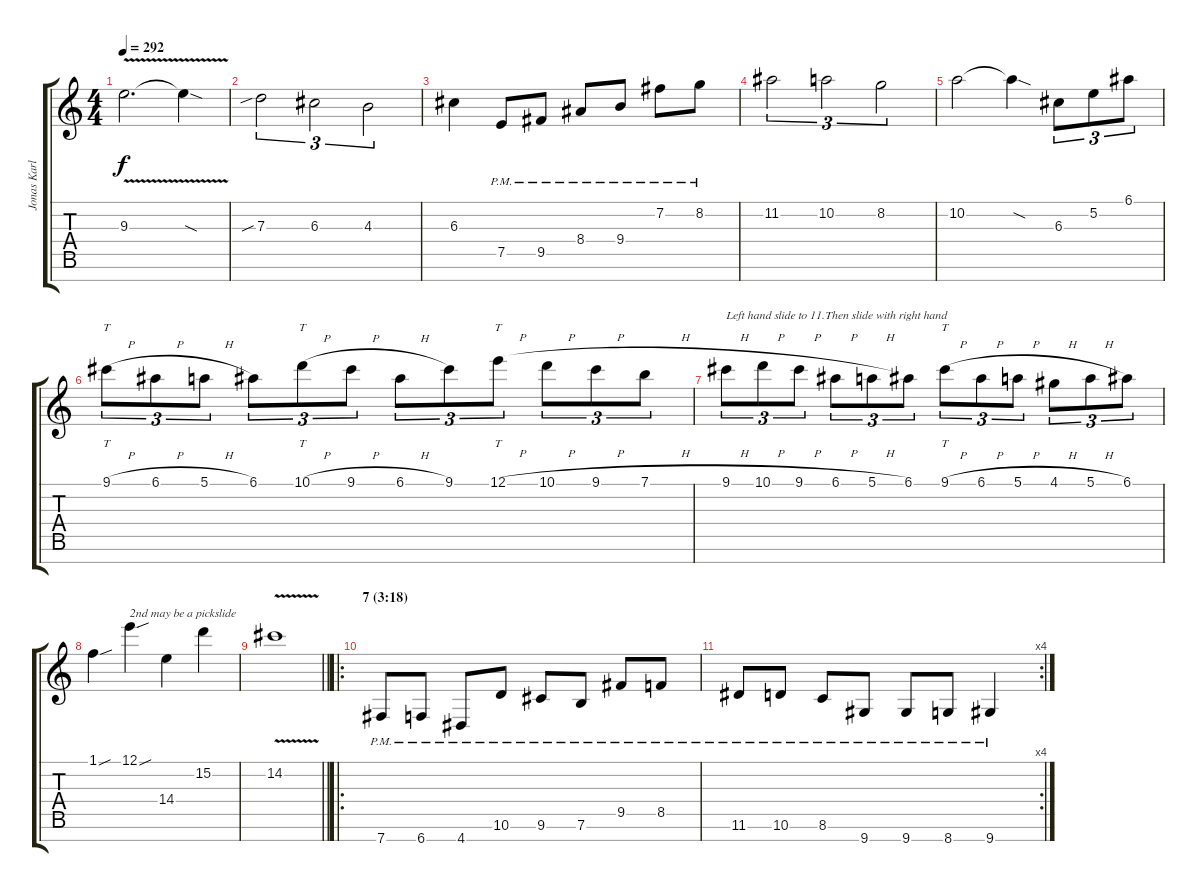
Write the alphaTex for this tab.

\track ("Jonas Karlsson (Right Guitar)" "Jonas Karl") {instrument distortionguitar}
\staff {score tabs}
\tuning (E4 B3 G3 D3 A2 E2 B1) {hide}
\ts (4 4)
\tempo 292
\clef g2
\ks c
9.3{v}.2{d dy f} 9.3{sod t}.4 |
7.3{sib}.2{tu (3 2)} 6.3.2{tu (3 2)} 4.3.2{tu (3 2)} |
6.3.4 7.5{pm}.8 9.5{pm}.8 8.4{pm}.8 9.4{pm}.8 7.2{pm}.8 8.2{pm}.8 |
11.2.2{tu (3 2)} 10.2.2{tu (3 2)} 8.2.2{tu (3 2)} |
10.2.2 10.2{sod t}.4 6.3.8{tu (3 2)} 5.2.8{tu (3 2)} 6.1.8{tu (3 2)} |
9.1{h}.8{tt tu (3 2)} 6.1{h}.8{tu (3 2)} 5.1{h}.8{tu (3 2)} 6.1.8{tu (3 2)} 10.1{h}.8{tt tu (3 2)} 9.1{h}.8{tu (3 2)} 6.1{h}.8{tu (3 2)} 9.1.8{tu (3 2)} 12.1{h}.8{tt tu (3 2)} 10.1{h}.8{tu (3 2)} 9.1{h}.8{tu (3 2)} 7.1{h}.8{tu (3 2)} |
9.1{h}.8{tu (3 2) txt "Left hand slide to 11.Then slide with right hand"} 10.1{h}.8{tu (3 2)} 9.1{h}.8{tu (3 2)} 6.1{h}.8{tu (3 2)} 5.1{h}.8{tu (3 2)} 6.1.8{tu (3 2)} 9.1{h}.8{tt tu (3 2)} 6.1{h}.8{tu (3 2)} 5.1{h}.8{tu (3 2)} 4.1{h}.8{tu (3 2)} 5.1{h}.8{tu (3 2)} 6.1.8{tu (3 2)} |
1.1{sou}.4 12.1{sou}.4{txt "2nd may be a pickslide"} 14.4.4 15.2.4 |
\barLineRight lightlight
14.2{v}.1 |
\ro
\section ("" "7 (3:18)")
7.7{pm}.8 6.7{pm}.8 4.7{pm}.8 10.6{pm}.8 9.6{pm}.8 7.6{pm}.8 9.5{pm}.8 8.5{pm}.8 |
\rc 4
11.6{pm}.8 10.6{pm}.8 8.6{pm}.8 9.7{pm}.8 9.7{pm}.8 8.7{pm}.8 9.7{pm}.4
